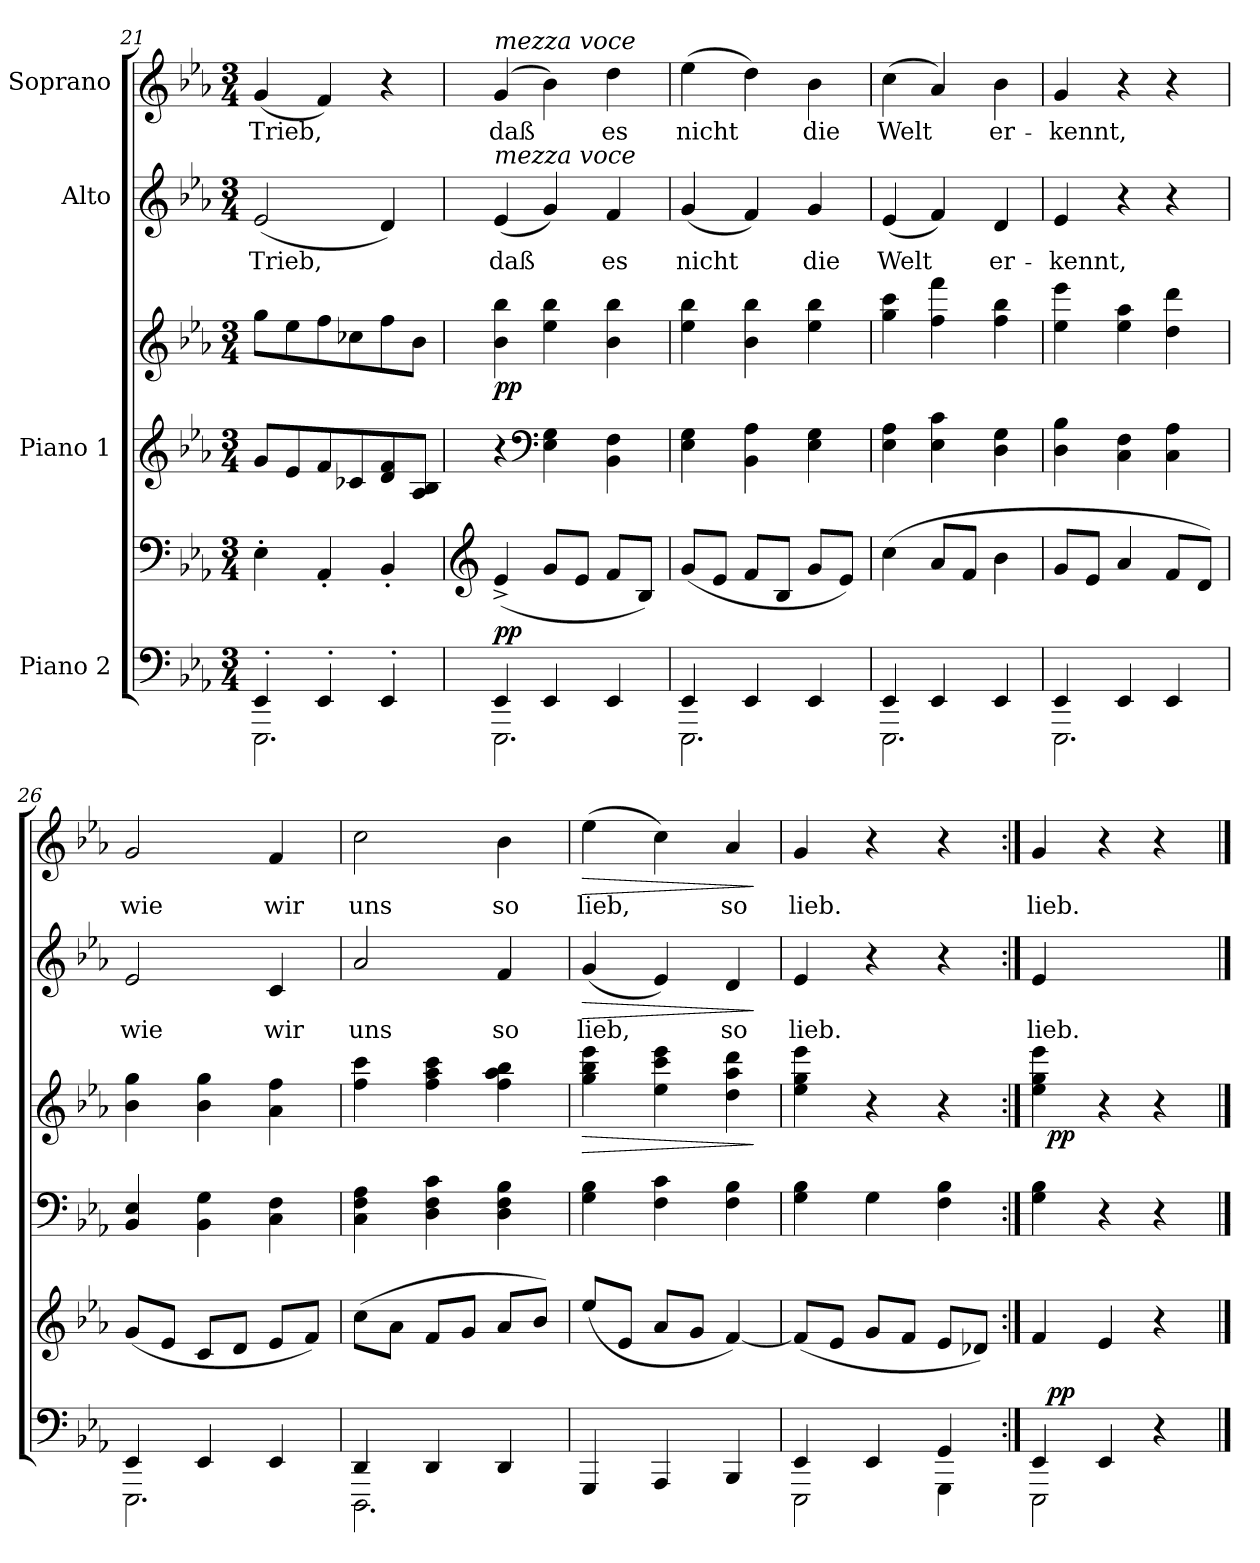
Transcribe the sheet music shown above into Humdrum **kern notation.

**kern	**kern	**dynam	**kern	**kern	**dynam	**kern	**text	**dynam	**kern	**text	**dynam
*part4	*part4	*part4	*part3	*part3	*part3	*part2	*part2	*part2	*part1	*part1	*part1
*staff6	*staff5	*staff5/6	*staff4	*staff3	*staff3/4	*staff2	*staff2	*staff2	*staff1	*staff1	*staff1
*I"Piano 2	*	*	*I"Piano 1	*	*	*I"Alto	*	*	*I"Soprano	*	*
*clefF4	*clefF4	*	*clefG2	*clefG2	*	*clefG2	*	*	*clefG2	*	*
*k[b-e-a-]	*k[b-e-a-]	*	*k[b-e-a-]	*k[b-e-a-]	*	*k[b-e-a-]	*	*	*k[b-e-a-]	*	*
*E-:	*E-:	*	*E-:	*E-:	*	*E-:	*	*	*E-:	*	*
*M3/4	*M3/4	*	*M3/4	*M3/4	*	*M3/4	*	*	*M3/4	*	*
=21	=21	=21	=21	=21	=21	=21	=21	=21	=21	=21	=21
*^	*	*	*	*	*	*	*	*	*	*	*
4EE-'>/	2.EEE-\	4E-'>\	.	8g/L	8gg\L	.	(2e-/	Trieb,	.	(4g/	Trieb,	.
.	.	.	.	8e-/	8ee-\	.	.	.	.	.	.	.
4EE-'>/	.	4AA-'</	.	8f/	8ff\	.	.	.	.	4f/)	.	.
.	.	.	.	8c-X/	8cc-X\	.	.	.	.	.	.	.
4EE-'>/	.	4BB-'</	.	8d/ 8f/	8ff\	.	4d/)	.	.	4r	.	.
.	.	.	.	8A-/ 8B-/J	8b-\J	.	.	.	.	.	.	.
!!LO:PB:g=z
=22	=22	=22	=22	=22	=22	=22	=22	=22	=22	=22	=22	=22
*	*	*clefG2	*	*	*	*	*	*	*	*	*	*
!	!	!	!	!	!	!	!	!	!	!LO:TX:a:i:t=mezza voce	!	!
!	!	!	!	!	!	!	!LO:TX:a:i:t=mezza voce	!	!	!	!	!
!	!	!	!LO:DY:a=2	!	!	!LO:DY:b	!	!	!	!	!	!
4EE-/	2.EEE-\	(4e-^</	pp	4r	4b-\ 4bb-\	pp	(4e-/	daß	.	(4g/	daß	.
*	*	*	*	*clefF4	*	*	*	*	*	*	*	*
4EE-/	.	8g/L	.	4E-\ 4G\	4ee-\ 4bb-\	.	4g/)	.	.	4b-\)	.	.
.	.	8e-/J	.	.	.	.	.	.	.	.	.	.
4EE-/	.	8f/L	.	4BB-\ 4F\	4b-\ 4bb-\	.	4f/	es	.	4dd\	es	.
.	.	8B-/J)	.	.	.	.	.	.	.	.	.	.
=23	=23	=23	=23	=23	=23	=23	=23	=23	=23	=23	=23	=23
4EE-/	2.EEE-\	(8g/L	.	4E-\ 4G\	4ee-\ 4bb-\	.	(4g/	nicht	.	(4ee-\	nicht	.
.	.	8e-/J	.	.	.	.	.	.	.	.	.	.
4EE-/	.	8f/L	.	4BB-\ 4A-\	4b-\ 4bb-\	.	4f/)	.	.	4dd\)	.	.
.	.	8B-/J	.	.	.	.	.	.	.	.	.	.
4EE-/	.	8g/L	.	4E-\ 4G\	4ee-\ 4bb-\	.	4g/	die	.	4b-\	die	.
.	.	8e-/J)	.	.	.	.	.	.	.	.	.	.
=24	=24	=24	=24	=24	=24	=24	=24	=24	=24	=24	=24	=24
4EE-/	2.EEE-\	(4cc\	.	4E-\ 4A-\	4gg\ 4ccc\	.	(4e-/	Welt	.	(4cc\	Welt	.
4EE-/	.	8a-/L	.	4E-\ 4c\	4ff\ 4fff\	.	4f/)	.	.	4a-/)	.	.
.	.	8f/J	.	.	.	.	.	.	.	.	.	.
4EE-/	.	4b-\	.	4D\ 4G\	4ff\ 4bb-\	.	4d/	er-	.	4b-\	er-	.
=25	=25	=25	=25	=25	=25	=25	=25	=25	=25	=25	=25	=25
4EE-/	2.EEE-\	8g/L	.	4D\ 4B-\	4ee-\ 4eee-\	.	4e-/	-kennt,	.	4g/	-kennt,	.
.	.	8e-/J	.	.	.	.	.	.	.	.	.	.
4EE-/	.	4a-/	.	4C\ 4F\	4ee-\ 4aa-\	.	4r	.	.	4r	.	.
4EE-/	.	8f/L	.	4C\ 4A-\	4dd\ 4ddd\	.	4r	.	.	4r	.	.
.	.	8d/J)	.	.	.	.	.	.	.	.	.	.
=26	=26	=26	=26	=26	=26	=26	=26	=26	=26	=26	=26	=26
4EE-/	2.EEE-\	(8g/L	.	4BB-/ 4E-/	4b-\ 4gg\	.	2e-/	wie	.	2g/	wie	.
.	.	8e-/J	.	.	.	.	.	.	.	.	.	.
4EE-/	.	8c/L	.	4BB-\ 4G\	4b-\ 4gg\	.	.	.	.	.	.	.
.	.	8d/J	.	.	.	.	.	.	.	.	.	.
4EE-/	.	8e-/L	.	4C\ 4F\	4a-\ 4ff\	.	4c/	wir	.	4f/	wir	.
.	.	8f/J)	.	.	.	.	.	.	.	.	.	.
!!LO:LB:g=z
=27	=27	=27	=27	=27	=27	=27	=27	=27	=27	=27	=27	=27
4DD/	2.DDD\	(8cc\L	.	4C\ 4F\ 4A-\	4ff\ 4ccc\	.	2a-/	uns	.	2cc\	uns	.
.	.	8a-\J	.	.	.	.	.	.	.	.	.	.
4DD/	.	8f/L	.	4D\ 4F\ 4c\	4ff\ 4aa-\ 4ccc\	.	.	.	.	.	.	.
.	.	8g/J	.	.	.	.	.	.	.	.	.	.
4DD/	.	8a-/L	.	4D\ 4F\ 4B-\	4ff\ 4aa-\ 4bb-\	.	4f/	so	.	4b-\	so	.
.	.	8b-/J)	.	.	.	.	.	.	.	.	.	.
*v	*v	*	*	*	*	*	*	*	*	*	*	*
=28	=28	=28	=28	=28	=28	=28	=28	=28	=28	=28	=28
!	!	!	!	!	!LO:HP:b	!	!	!LO:HP:b	!	!	!LO:HP:b
4GGG/	(8ee-/L	.	4G\ 4B-\	4gg\ 4bb-\ 4eee-\	>	(4g/	lieb,	>	(4ee-\	lieb,	>
.	8e-/J	.	.	.	.	.	.	.	.	.	.
4AAA-/	8a-/L	.	4F\ 4c\	4ee-\ 4ccc\ 4eee-\	.	4e-/)	.	.	4cc\)	.	.
.	8g/J	.	.	.	.	.	.	.	.	.	.
4BBB-/	[4f/)	.	4F\ 4B-\	4dd\ 4aa-\ 4ddd\	.	4d/	so	.	4a-/	so	.
.	.	.	.	.	]	.	.	]	.	.	]
=29	=29	=29	=29	=29	=29	=29	=29	=29	=29	=29	=29
*^	*	*	*	*	*	*	*	*	*	*	*
4EE-/	2EEE-\	(8f/L]	.	4G\ 4B-\	4ee-\ 4gg\ 4eee-\	.	4e-/	lieb.	.	4g/	lieb.	.
.	.	8e-/J	.	.	.	.	.	.	.	.	.	.
4EE-/	.	8g/L	.	4G\	4r	.	4r	.	.	4r	.	.
.	.	8f/J	.	.	.	.	.	.	.	.	.	.
4GG/	4GGG\	8e-/L	.	4F\ 4B-\	4r	.	4r	.	.	4r	.	.
.	.	8d-X/J)	.	.	.	.	.	.	.	.	.	.
=30:|!	=30:|!	=30:|!	=30:|!	=30:|!	=30:|!	=30:|!	=30:|!	=30:|!	=30:|!	=30:|!	=30:|!	=30:|!
*	*^	*	*	*	*^	*	*	*	*	*	*	*
4EE-/	2EEE-\	32ryy	4f/	.	4G\ 4B-\	4ee-\ 4gg\ 4eee-\	32ryy	.	4e-/	lieb.	.	4g/	lieb.	.
!	!	!	!	!LO:DY:a=2	!	!	!	!LO:DY:b	!	!	!	!	!	!
.	.	2ryy	.	pp	.	.	2ryy	pp	.	.	.	.	.	.
4EE-/	.	.	4e-/	.	4r	4r	.	.	2ryy	.	.	4r	.	.
4r	4ryy	.	4r	.	4r	4r	.	.	.	.	.	4r	.	.
.	.	8..ryy	.	.	.	.	8..ryy	.	.	.	.	.	.	.
*v	*v	*v	*	*	*	*v	*v	*	*	*	*	*	*	*
==	==	==	==	==	==	==	==	==	==	==	==
*-	*-	*-	*-	*-	*-	*-	*-	*-	*-	*-	*-
